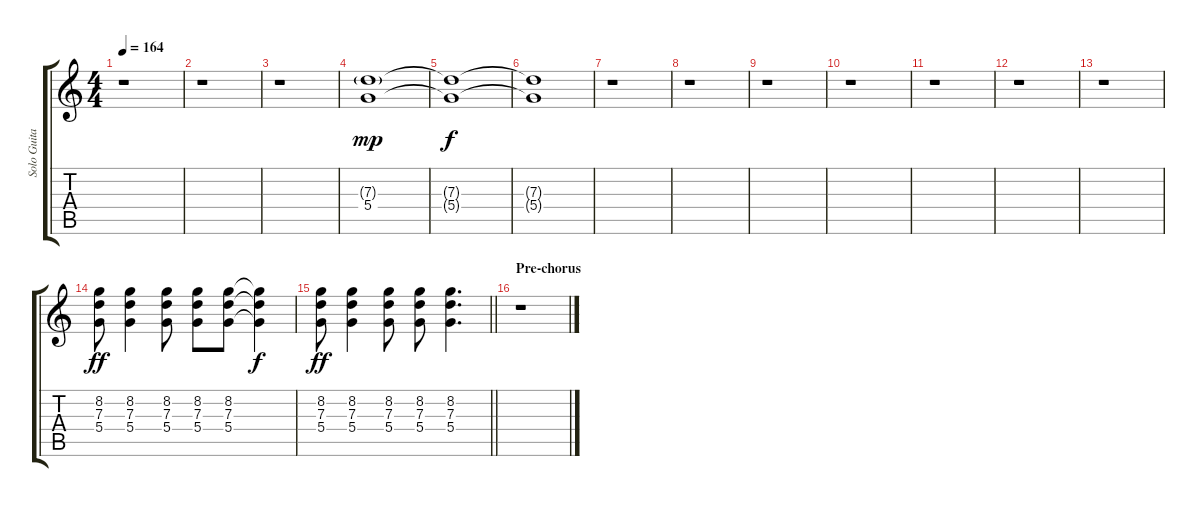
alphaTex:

\track ("Solo Guitar 1 (Ritchie Blackmore)" "Solo Guita") {instrument distortionguitar}
\staff {score tabs}
\tuning (E4 B3 G3 D3 A2 E2) {hide}
\ts (4 4)
\tempo 164
\clef g2
\ks c
r.1{dy f} |
r.1 |
r.1 |
(7.3{g} 5.4).1{dy mp} |
(7.3{t} 5.4{t}).1{dy f} |
(7.3{t} 5.4{t}).1 |
r.1 |
r.1 |
r.1 |
r.1 |
r.1 |
r.1 |
r.1 |
(8.2 7.3 5.4).8{dy ff volume 7 balance 6} (8.2 7.3 5.4).4 (8.2 7.3 5.4).8 (8.2 7.3 5.4).8 (8.2 7.3 5.4).8 (8.2{t} 7.3{t} 5.4{t}).4{dy f volume 5} |
\barLineRight lightlight
(8.2 7.3 5.4).8{dy ff volume 7} (8.2 7.3 5.4).4 (8.2 7.3 5.4).8 (8.2 7.3 5.4).8 (8.2 7.3 5.4).4{d} |
\section ("" "Pre-chorus")
r.1{volume 13 balance 10}
